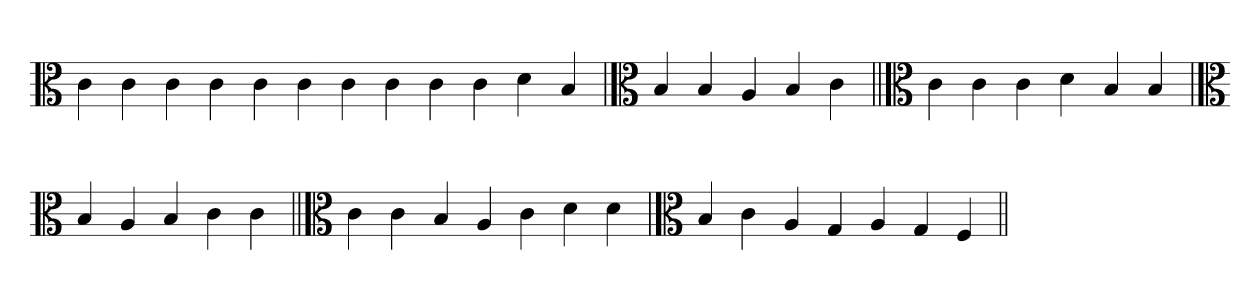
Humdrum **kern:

**kern
*part1
*staff1
*clefC3
=
4c
4c
4c
4c
4c
4c
4c
4c
4c
4c
4d
4B
=`
*clefC3
4B
4B
4A
4B
4c
=||
*clefC3
4c
4c
4c
4d
4B
4B
=`
*clefC3
4B
4A
4B
4c
4c
=||
*clefC3
4c
4c
4B
4A
4c
4d
4d
=`
*clefC3
4B
4c
4A
4G
4A
4G
4F
=||
*-
